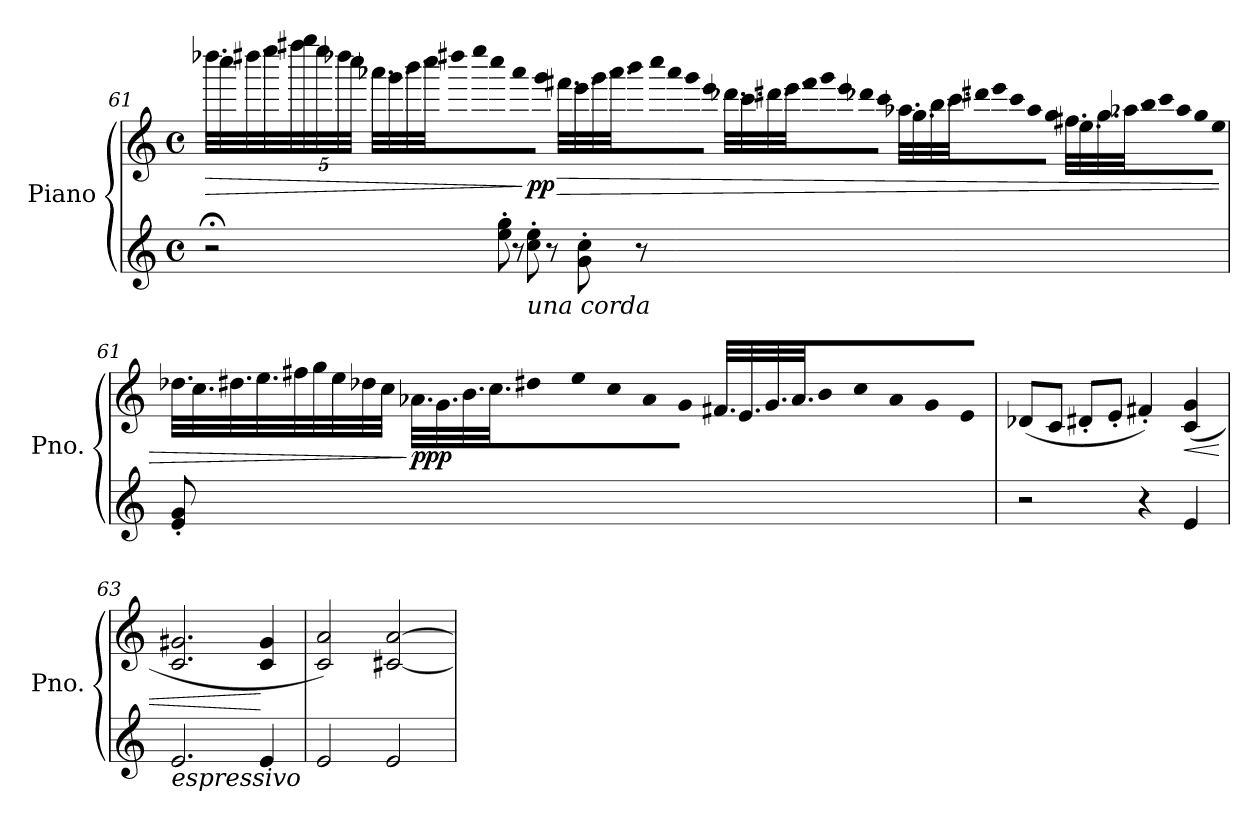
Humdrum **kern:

**kern	**kern	**dynam
*part1	*part1	*part1
*staff2	*staff1	*staff1/2
*I"Piano	*	*
*I'Pno.	*	*
!!LO:LB:g=z
*clefG2	*clefG2	*
*k[]	*k[]	*
*M4/4	*M4/4	*
*met(c)	*met(c)	*
*	*Xtuplet	*
=61	=61	=61
!	!	!LO:HP:b
2r;<	48.dddd-X\LL	>
.	48.cccc\	.
.	48.dddd#X\	.
.	48.eeee\	.
*	*tuplet	*
*	*Xbrackettup	*
.	40ffff#X\	.
.	40gggg\	.
.	40eeee\	.
.	40dddd-X\	.
.	40cccc\JJ	.
*	*Xtuplet	*
.	48.aaa-X\LL	.
*	*MM90	*
.	48.ggg\	.
.	48.bbb\	.
.	48.cccc\	.
*	*tuplet	*
.	40dddd#X\	.
.	40eeee\	.
.	40cccc\	.
.	40aaa-\	.
.	40ggg\JJ	.
*	*Xtuplet	*
4ryy	48.fff#X\LL	.
*	*MM100	*
.	48.eee\	.
.	48.ggg\	.
.	48.aaa-\	.
*	*tuplet	*
.	40bbb\	.
.	40cccc\	.
.	40aaa-\	.
.	40ggg\	.
.	40eee\JJ	.
*	*Xtuplet	*
8ee\' 8gg\'	48.ddd-X\LL	.
.	48.ccc\	.
.	48.ddd#X\	.
.	48.eee\	.
8r	40fff#\	.
.	40ggg\	.
.	40eee\	.
.	40ddd-X\	.
.	40ccc\JJ	.
!LO:TX:b:i:t=una corda	!	!
!	!	!LO:HP:n=1:b
!	!	!LO:DY:n=1:b
8cc\' 8ee\'	48.aa-X\LL	] > pp
.	48.gg\	.
.	48.bb\	.
.	48.ccc\	.
8r	40ddd#X\	.
.	40eee\	.
.	40ccc\	.
.	40aa-\	.
.	40gg\JJ	.
8g\' 8cc\'	48.ff#X\LL	.
.	48.ee\	.
.	48.gg\	.
.	48.aa-X\	.
8r	40bb\	.
.	40ccc\	.
.	40aa-\	.
.	40gg\	.
.	40ee\JJ	.
!!LO:LB:g=z
=61X1	=61X1	=61X1
8e/' 8g/'	48.dd-X\LL	.
.	48.cc\	.
.	48.dd#X\	.
.	48.ee\	.
8ryy	40ff#X\	.
.	40gg\	.
.	40ee\	.
.	40dd-X\	.
.	40cc\JJ	.
*	*MM90	*
!	!	!LO:DY:n=1:b
4ryy	48.a-X\LL	] ppp
.	48.g\	.
.	48.b\	.
.	48.cc\	.
.	40dd#X\	.
.	40ee\	.
.	40cc\	.
.	40a-\	.
.	40g\JJ	.
*	*MM80	*
4ryy	48.f#X/LL	.
.	48.e/	.
.	48.g/	.
.	48.a-/	.
*	*MM70	*
.	40b/	.
.	40cc/	.
.	40a-/	.
.	40g/	.
.	40e/JJ	.
=62	=62	=62
*	*MM60	*
2r	(8d-X/L	.
*	*MM90	*
.	8c/J	.
.	8d#X'/L	.
.	8e'/J	.
*	*MM100	*
4r	4f#X'/)	.
*	*MM50	*
!	!	!LO:HP:b
4e/	(>4c/ 4g/	<
=63	=63	=63
*	*MM100	*
!LO:TX:b:i:t=espressivo	!	!
2.e/	2.c/ 2.g#X/	.
*	*MM70	*
4e/	4c/ 4g#/	[
=64	=64	=64
*	*MM90	*
2e/	2c/ 2a/)	.
*	*MM70	*
2e/	[2c#X/ [2a/	.
=	=	=
*-	*-	*-
